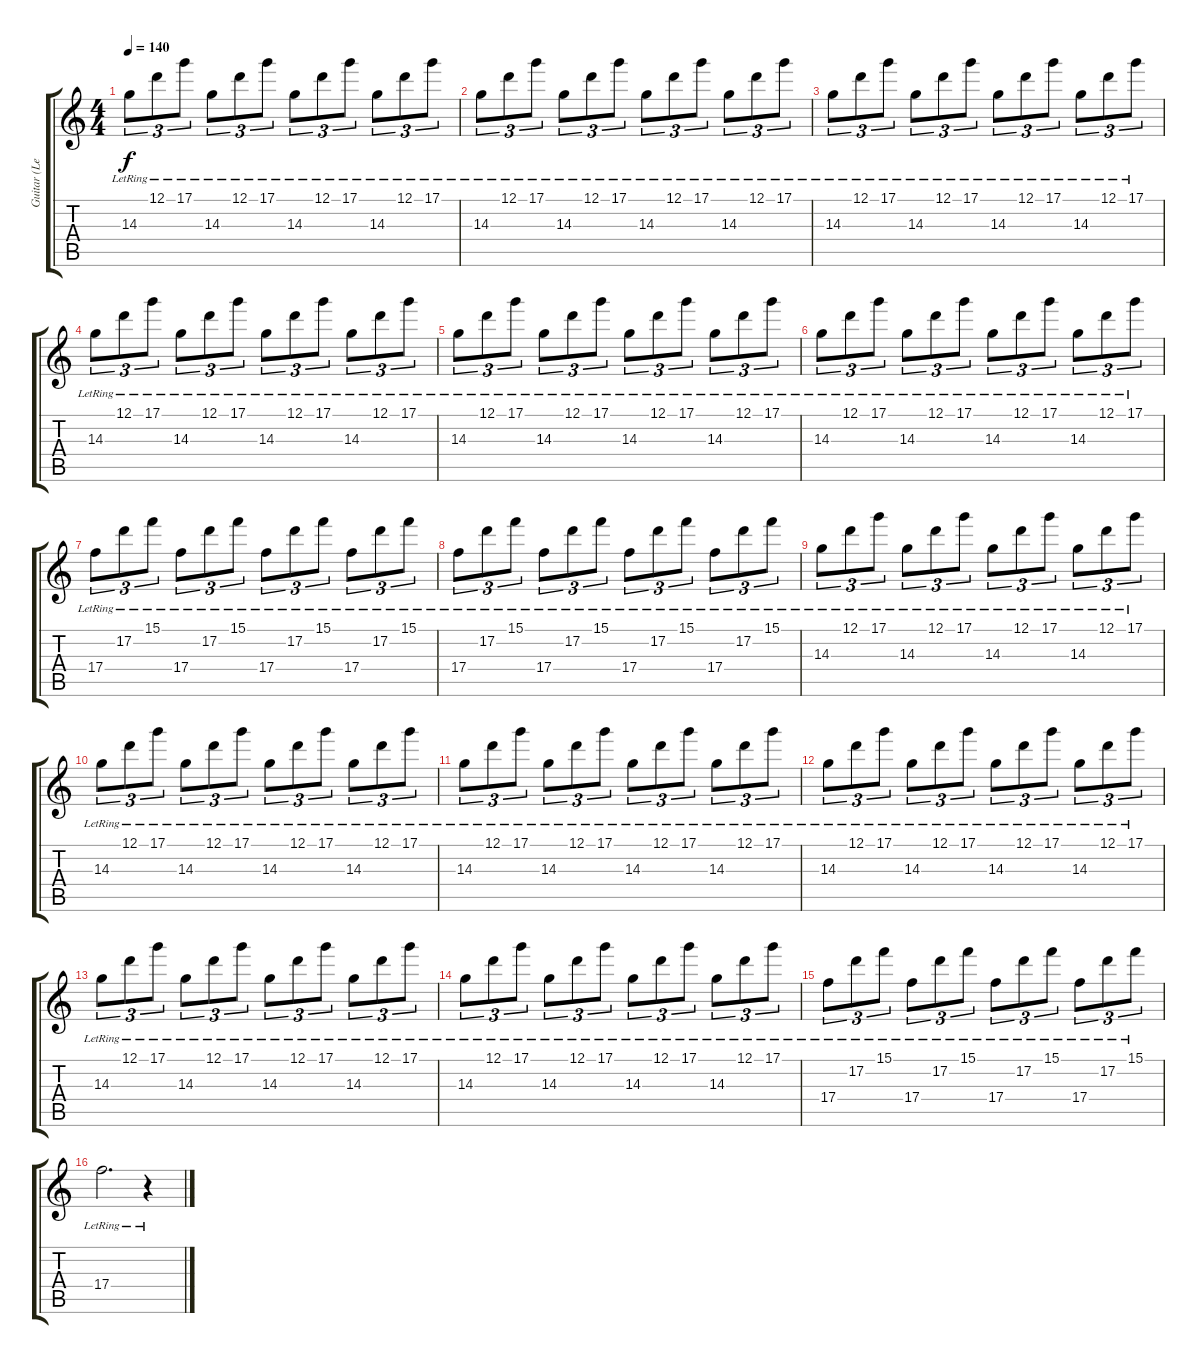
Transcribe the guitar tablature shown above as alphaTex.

\track ("Guitar (Lead) Drop C" "Guitar (Le") {mute instrument acousticguitarsteel}
\staff {score tabs}
\tuning (D4 A3 F3 C3 G2 C2) {hide}
\ts (4 4)
\tempo 140
\clef g2
\ks c
14.3{lr}.8{tu (3 2) dy f} 12.1{lr}.8{tu (3 2)} 17.1{lr}.8{tu (3 2)} 14.3{lr}.8{tu (3 2)} 12.1{lr}.8{tu (3 2)} 17.1{lr}.8{tu (3 2)} 14.3{lr}.8{tu (3 2)} 12.1{lr}.8{tu (3 2)} 17.1{lr}.8{tu (3 2)} 14.3{lr}.8{tu (3 2)} 12.1{lr}.8{tu (3 2)} 17.1{lr}.8{tu (3 2)} |
14.3{lr}.8{tu (3 2)} 12.1{lr}.8{tu (3 2)} 17.1{lr}.8{tu (3 2)} 14.3{lr}.8{tu (3 2)} 12.1{lr}.8{tu (3 2)} 17.1{lr}.8{tu (3 2)} 14.3{lr}.8{tu (3 2)} 12.1{lr}.8{tu (3 2)} 17.1{lr}.8{tu (3 2)} 14.3{lr}.8{tu (3 2)} 12.1{lr}.8{tu (3 2)} 17.1{lr}.8{tu (3 2)} |
14.3{lr}.8{tu (3 2)} 12.1{lr}.8{tu (3 2)} 17.1{lr}.8{tu (3 2)} 14.3{lr}.8{tu (3 2)} 12.1{lr}.8{tu (3 2)} 17.1{lr}.8{tu (3 2)} 14.3{lr}.8{tu (3 2)} 12.1{lr}.8{tu (3 2)} 17.1{lr}.8{tu (3 2)} 14.3{lr}.8{tu (3 2)} 12.1{lr}.8{tu (3 2)} 17.1{lr}.8{tu (3 2)} |
14.3{lr}.8{tu (3 2)} 12.1{lr}.8{tu (3 2)} 17.1{lr}.8{tu (3 2)} 14.3{lr}.8{tu (3 2)} 12.1{lr}.8{tu (3 2)} 17.1{lr}.8{tu (3 2)} 14.3{lr}.8{tu (3 2)} 12.1{lr}.8{tu (3 2)} 17.1{lr}.8{tu (3 2)} 14.3{lr}.8{tu (3 2)} 12.1{lr}.8{tu (3 2)} 17.1{lr}.8{tu (3 2)} |
14.3{lr}.8{tu (3 2)} 12.1{lr}.8{tu (3 2)} 17.1{lr}.8{tu (3 2)} 14.3{lr}.8{tu (3 2)} 12.1{lr}.8{tu (3 2)} 17.1{lr}.8{tu (3 2)} 14.3{lr}.8{tu (3 2)} 12.1{lr}.8{tu (3 2)} 17.1{lr}.8{tu (3 2)} 14.3{lr}.8{tu (3 2)} 12.1{lr}.8{tu (3 2)} 17.1{lr}.8{tu (3 2)} |
14.3{lr}.8{tu (3 2)} 12.1{lr}.8{tu (3 2)} 17.1{lr}.8{tu (3 2)} 14.3{lr}.8{tu (3 2)} 12.1{lr}.8{tu (3 2)} 17.1{lr}.8{tu (3 2)} 14.3{lr}.8{tu (3 2)} 12.1{lr}.8{tu (3 2)} 17.1{lr}.8{tu (3 2)} 14.3{lr}.8{tu (3 2)} 12.1{lr}.8{tu (3 2)} 17.1{lr}.8{tu (3 2)} |
17.4{lr}.8{tu (3 2)} 17.2{lr}.8{tu (3 2)} 15.1{lr}.8{tu (3 2)} 17.4{lr}.8{tu (3 2)} 17.2{lr}.8{tu (3 2)} 15.1{lr}.8{tu (3 2)} 17.4{lr}.8{tu (3 2)} 17.2{lr}.8{tu (3 2)} 15.1{lr}.8{tu (3 2)} 17.4{lr}.8{tu (3 2)} 17.2{lr}.8{tu (3 2)} 15.1{lr}.8{tu (3 2)} |
17.4{lr}.8{tu (3 2)} 17.2{lr}.8{tu (3 2)} 15.1{lr}.8{tu (3 2)} 17.4{lr}.8{tu (3 2)} 17.2{lr}.8{tu (3 2)} 15.1{lr}.8{tu (3 2)} 17.4{lr}.8{tu (3 2)} 17.2{lr}.8{tu (3 2)} 15.1{lr}.8{tu (3 2)} 17.4{lr}.8{tu (3 2)} 17.2{lr}.8{tu (3 2)} 15.1{lr}.8{tu (3 2)} |
14.3{lr}.8{tu (3 2)} 12.1{lr}.8{tu (3 2)} 17.1{lr}.8{tu (3 2)} 14.3{lr}.8{tu (3 2)} 12.1{lr}.8{tu (3 2)} 17.1{lr}.8{tu (3 2)} 14.3{lr}.8{tu (3 2)} 12.1{lr}.8{tu (3 2)} 17.1{lr}.8{tu (3 2)} 14.3{lr}.8{tu (3 2)} 12.1{lr}.8{tu (3 2)} 17.1{lr}.8{tu (3 2)} |
14.3{lr}.8{tu (3 2)} 12.1{lr}.8{tu (3 2)} 17.1{lr}.8{tu (3 2)} 14.3{lr}.8{tu (3 2)} 12.1{lr}.8{tu (3 2)} 17.1{lr}.8{tu (3 2)} 14.3{lr}.8{tu (3 2)} 12.1{lr}.8{tu (3 2)} 17.1{lr}.8{tu (3 2)} 14.3{lr}.8{tu (3 2)} 12.1{lr}.8{tu (3 2)} 17.1{lr}.8{tu (3 2)} |
14.3{lr}.8{tu (3 2)} 12.1{lr}.8{tu (3 2)} 17.1{lr}.8{tu (3 2)} 14.3{lr}.8{tu (3 2)} 12.1{lr}.8{tu (3 2)} 17.1{lr}.8{tu (3 2)} 14.3{lr}.8{tu (3 2)} 12.1{lr}.8{tu (3 2)} 17.1{lr}.8{tu (3 2)} 14.3{lr}.8{tu (3 2)} 12.1{lr}.8{tu (3 2)} 17.1{lr}.8{tu (3 2)} |
14.3{lr}.8{tu (3 2)} 12.1{lr}.8{tu (3 2)} 17.1{lr}.8{tu (3 2)} 14.3{lr}.8{tu (3 2)} 12.1{lr}.8{tu (3 2)} 17.1{lr}.8{tu (3 2)} 14.3{lr}.8{tu (3 2)} 12.1{lr}.8{tu (3 2)} 17.1{lr}.8{tu (3 2)} 14.3{lr}.8{tu (3 2)} 12.1{lr}.8{tu (3 2)} 17.1{lr}.8{tu (3 2)} |
14.3{lr}.8{tu (3 2)} 12.1{lr}.8{tu (3 2)} 17.1{lr}.8{tu (3 2)} 14.3{lr}.8{tu (3 2)} 12.1{lr}.8{tu (3 2)} 17.1{lr}.8{tu (3 2)} 14.3{lr}.8{tu (3 2)} 12.1{lr}.8{tu (3 2)} 17.1{lr}.8{tu (3 2)} 14.3{lr}.8{tu (3 2)} 12.1{lr}.8{tu (3 2)} 17.1{lr}.8{tu (3 2)} |
14.3{lr}.8{tu (3 2)} 12.1{lr}.8{tu (3 2)} 17.1{lr}.8{tu (3 2)} 14.3{lr}.8{tu (3 2)} 12.1{lr}.8{tu (3 2)} 17.1{lr}.8{tu (3 2)} 14.3{lr}.8{tu (3 2)} 12.1{lr}.8{tu (3 2)} 17.1{lr}.8{tu (3 2)} 14.3{lr}.8{tu (3 2)} 12.1{lr}.8{tu (3 2)} 17.1{lr}.8{tu (3 2)} |
17.4{lr}.8{tu (3 2)} 17.2{lr}.8{tu (3 2)} 15.1{lr}.8{tu (3 2)} 17.4{lr}.8{tu (3 2)} 17.2{lr}.8{tu (3 2)} 15.1{lr}.8{tu (3 2)} 17.4{lr}.8{tu (3 2)} 17.2{lr}.8{tu (3 2)} 15.1{lr}.8{tu (3 2)} 17.4{lr}.8{tu (3 2)} 17.2{lr}.8{tu (3 2)} 15.1{lr}.8{tu (3 2)} |
17.4{lr}.2{d} r.4
